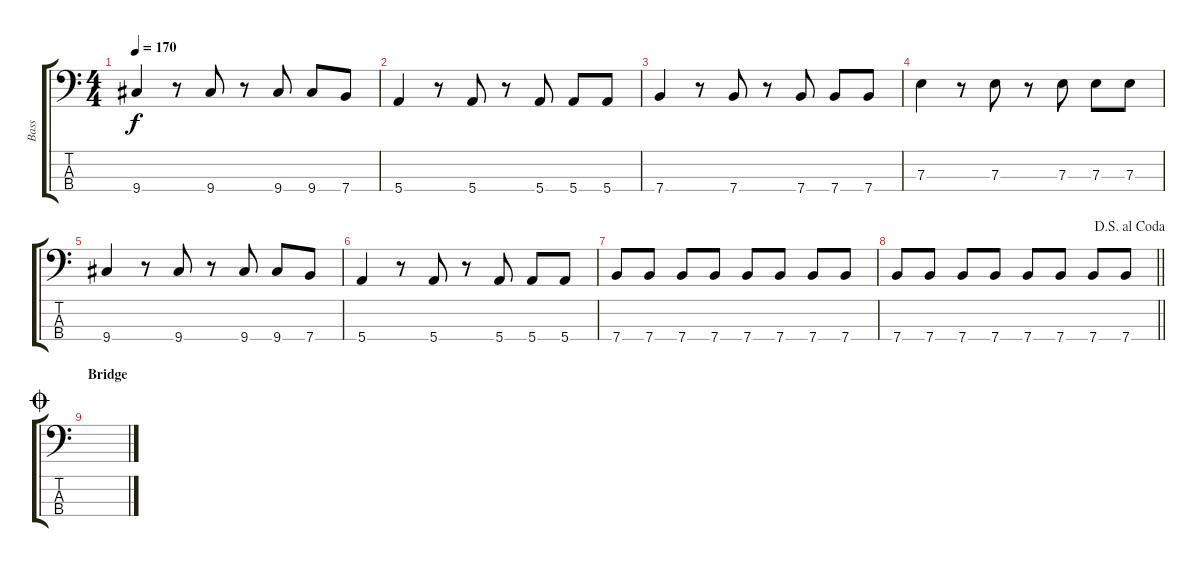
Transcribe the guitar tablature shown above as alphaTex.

\track ("Bass" "Bass") {instrument electricbasspick}
\staff {score tabs}
\tuning (G2 D2 A1 E1) {hide}
\ts (4 4)
\tempo 170
\clef f4
\ks c
9.4.4{dy f} r.8 9.4.8 r.8 9.4.8 9.4.8 7.4.8 |
5.4.4 r.8 5.4.8 r.8 5.4.8 5.4.8 5.4.8 |
7.4.4 r.8 7.4.8 r.8 7.4.8 7.4.8 7.4.8 |
7.3.4 r.8 7.3.8 r.8 7.3.8 7.3.8 7.3.8 |
9.4.4 r.8 9.4.8 r.8 9.4.8 9.4.8 7.4.8 |
5.4.4 r.8 5.4.8 r.8 5.4.8 5.4.8 5.4.8 |
7.4.8 7.4.8 7.4.8 7.4.8 7.4.8 7.4.8 7.4.8 7.4.8 |
\jump dalsegnoalcoda
\barLineRight lightlight
7.4.8 7.4.8 7.4.8 7.4.8 7.4.8 7.4.8 7.4.8 7.4.8 |
\section ("" "Bridge")
\jump coda
